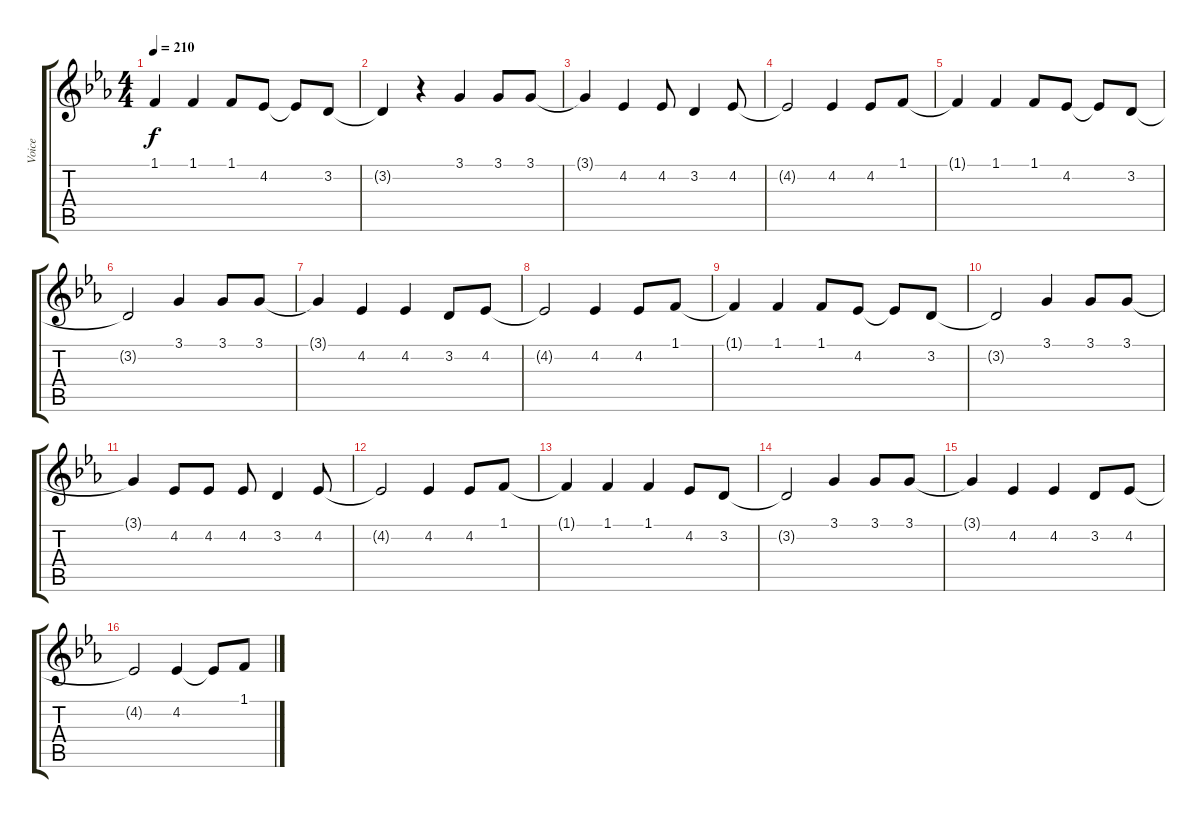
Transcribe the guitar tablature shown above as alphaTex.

\track ("Voice" "Voice") {instrument electricgrandpiano}
\staff {score tabs}
\tuning (E4 B3 G3 D3 A2 E2) {hide}
\ts (4 4)
\tempo 210
\clef g2
\ks cminor
1.1{t}.4{dy f} 1.1.4 1.1.8 4.2.8 4.2{t}.8 3.2.8 |
3.2{t}.4 r.4 3.1.4 3.1.8 3.1.8 |
3.1{t}.4 4.2.4 4.2.8 3.2.4 4.2.8 |
4.2{t}.2 4.2.4 4.2.8 1.1.8 |
1.1{t}.4 1.1.4 1.1.8 4.2.8 4.2{t}.8 3.2.8 |
3.2{t}.2 3.1.4 3.1.8 3.1.8 |
3.1{t}.4 4.2.4 4.2.4 3.2.8 4.2.8 |
4.2{t}.2 4.2.4 4.2.8 1.1.8 |
1.1{t}.4 1.1.4 1.1.8 4.2.8 4.2{t}.8 3.2.8 |
3.2{t}.2 3.1.4 3.1.8 3.1.8 |
3.1{t}.4 4.2.8 4.2.8 4.2.8 3.2.4 4.2.8 |
4.2{t}.2 4.2.4 4.2.8 1.1.8 |
1.1{t}.4 1.1.4 1.1.4 4.2.8 3.2.8 |
3.2{t}.2 3.1.4 3.1.8 3.1.8 |
3.1{t}.4 4.2.4 4.2.4 3.2.8 4.2.8 |
4.2{t}.2 4.2.4 4.2{t}.8 1.1.8
